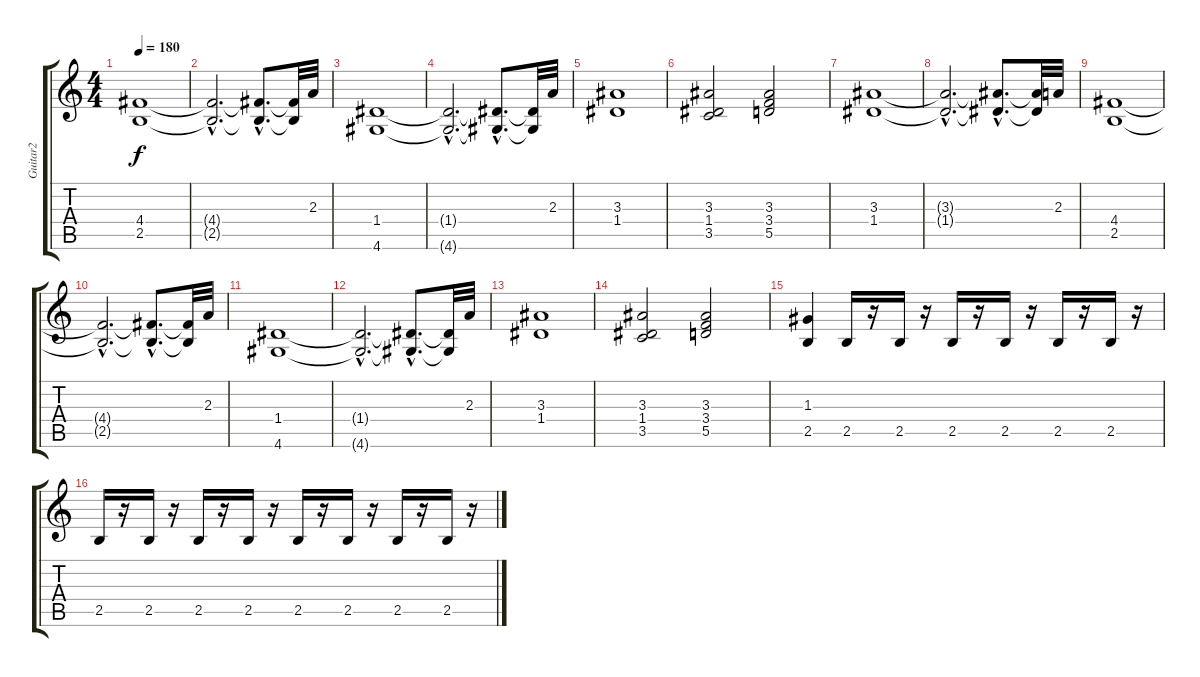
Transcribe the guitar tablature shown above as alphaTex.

\track ("Guitar2" "Guitar2") {instrument electricguitarmuted}
\staff {score tabs}
\tuning (E4 B3 G3 D3 A2 E2) {hide}
\ts (4 4)
\tempo 180
\clef g2
\ks c
(4.4 2.5).1{dy f instrument distortionguitar} |
(4.4{hac t} 2.5{hac t}).2{d} (4.4{hac t} 2.5{hac t}).8{d} (4.4{t} 2.5{t}).32 2.3.32{instrument guitarfretnoise} |
(1.4 4.6).1{instrument distortionguitar} |
(1.4{hac t} 4.6{hac t}).2{d} (1.4{hac t} 4.6{hac t}).8{d} (1.4{t} 4.6{t}).32 2.3.32{instrument guitarfretnoise} |
(3.3 1.4).1{instrument distortionguitar} |
(3.3 1.4 3.5).2 (3.3 3.4 5.5).2 |
(3.3 1.4).1 |
(3.3{hac t} 1.4{hac t}).2{d} (3.3{hac t} 1.4{hac t}).8{d} (3.3{t} 1.4{t}).32 2.3.32{instrument guitarfretnoise} |
(4.4 2.5).1{instrument distortionguitar} |
(4.4{hac t} 2.5{hac t}).2{d} (4.4{hac t} 2.5{hac t}).8{d} (4.4{t} 2.5{t}).32 2.3.32{instrument guitarfretnoise} |
(1.4 4.6).1{instrument distortionguitar} |
(1.4{hac t} 4.6{hac t}).2{d} (1.4{hac t} 4.6{hac t}).8{d} (1.4{t} 4.6{t}).32 2.3.32{instrument guitarfretnoise} |
(3.3 1.4).1{instrument distortionguitar} |
(3.3 1.4 3.5).2 (3.3 3.4 5.5).2 |
(1.3 2.5).4 2.5.16{instrument electricguitarmuted} r.16 2.5.16 r.16 2.5.16 r.16 2.5.16 r.16 2.5.16 r.16 2.5.16 r.16 |
2.5.16 r.16 2.5.16 r.16 2.5.16 r.16 2.5.16 r.16 2.5.16 r.16 2.5.16 r.16 2.5.16 r.16 2.5.16 r.16
